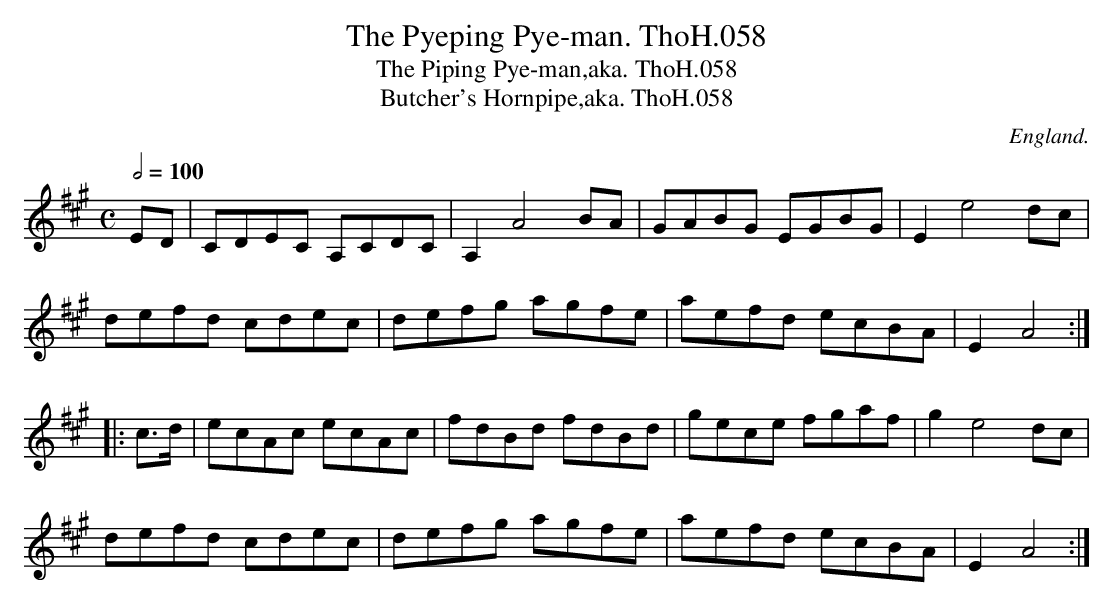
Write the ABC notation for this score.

X:1
T:Pyeping Pye-man. ThoH.058, The
Q:1/2=100
T:Piping Pye-man,aka. ThoH.058, The
T:Butcher's Hornpipe,aka. ThoH.058
M:C
L:1/8
O:England.
K:A
ED|CDEC A,CDC|A,2A4BA|GABG EGBG|E2e4dc|
defd cdec|defg agfe|aefd ecBA|E2A4:|
|:c>d|ecAc ecAc|fdBd fdBd|gece fgaf|g2e4dc|
defd cdec|defg agfe|aefd ecBA|E2A4:|
